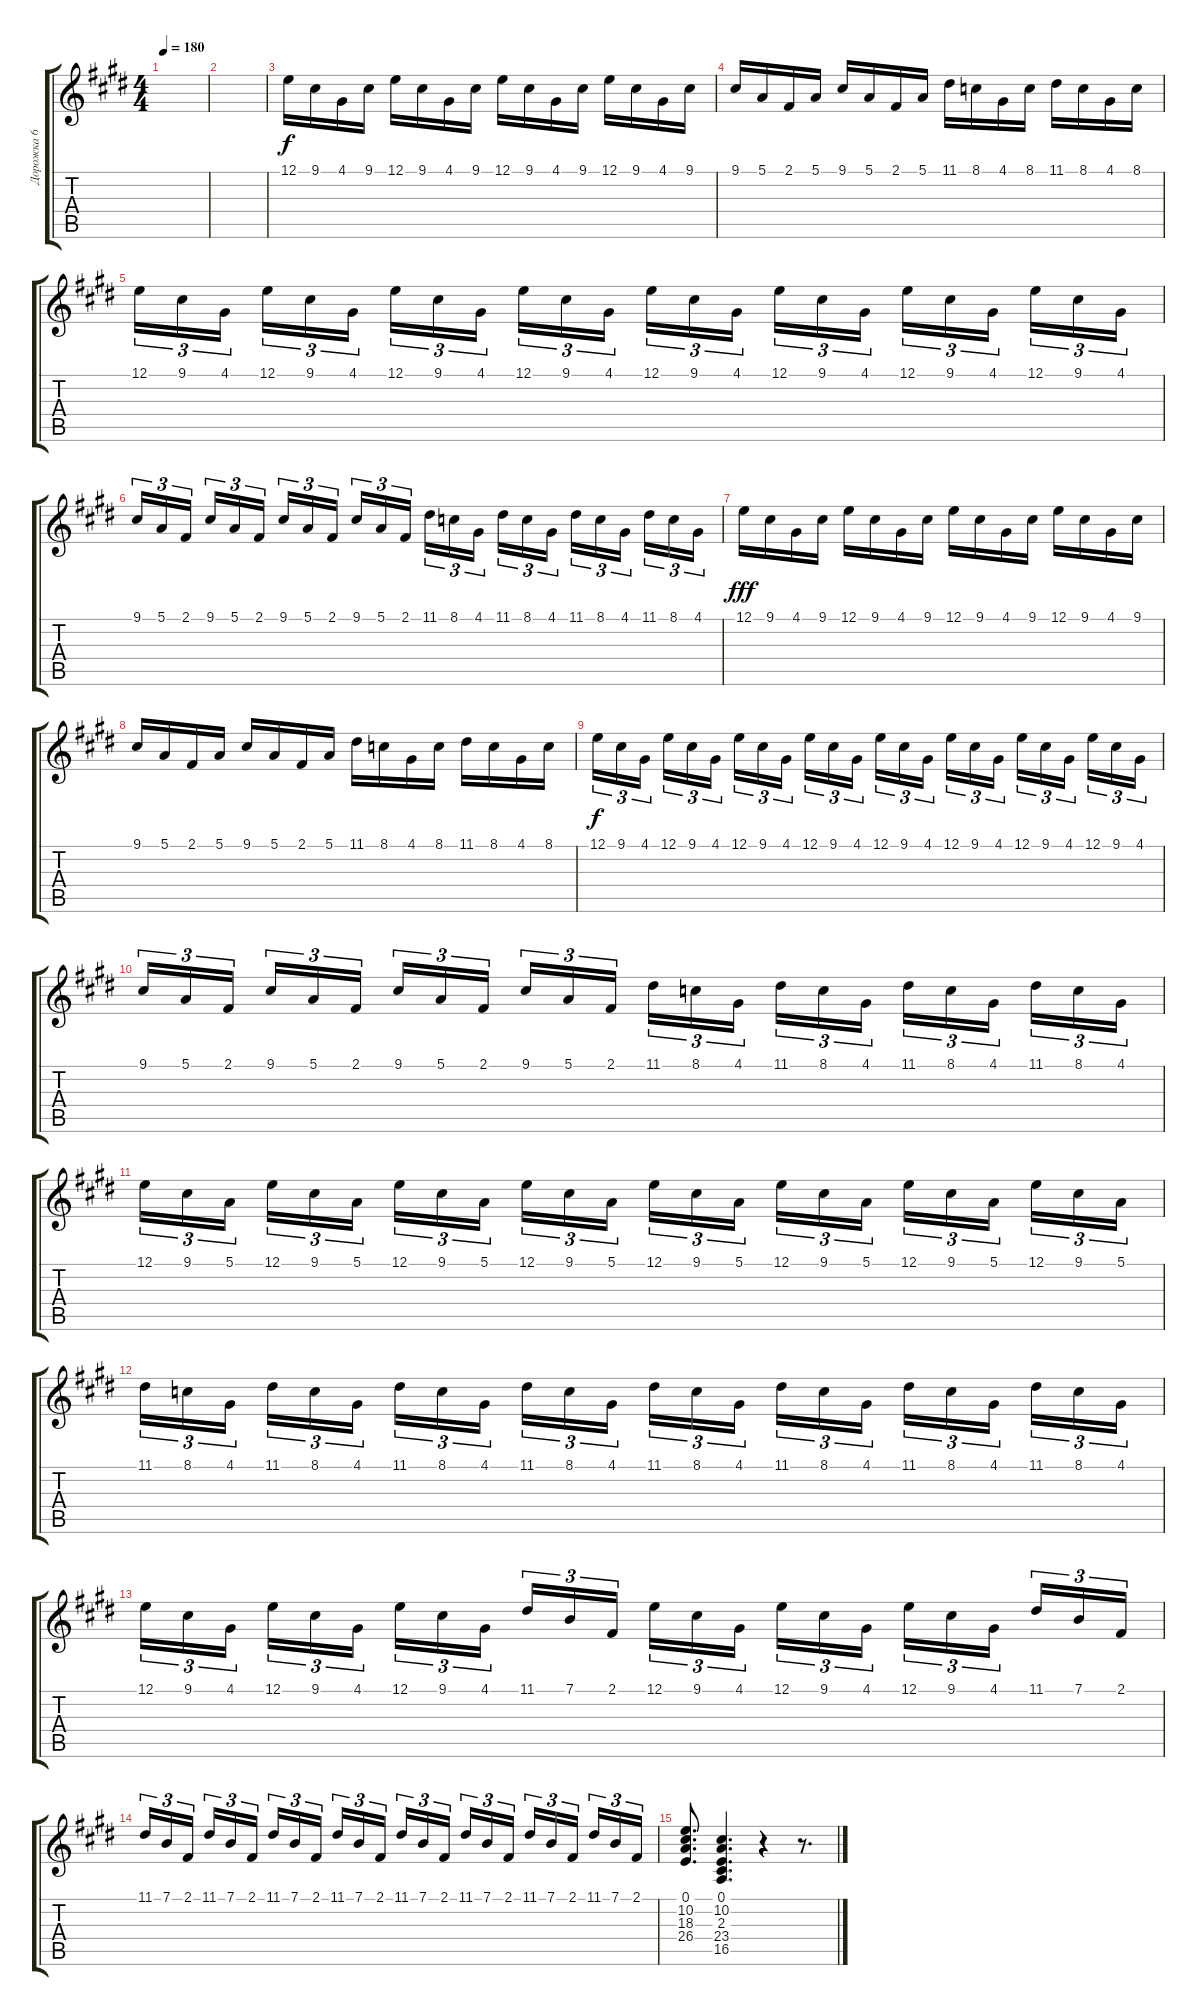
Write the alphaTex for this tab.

\track ("Дорожка 6" "Дорожка 6") {instrument acousticgrandpiano}
\staff {score tabs}
\tuning (E4 B3 G3 D3 A2 E2) {hide}
\ts (4 4)
\tempo 180
\clef g2
\ks c#minor
|
|
12.1.16 9.1.16 4.1.16 9.1.16 12.1.16 9.1.16 4.1.16 9.1.16 12.1.16 9.1.16 4.1.16 9.1.16 12.1.16 9.1.16 4.1.16 9.1.16 |
9.1.16 5.1.16 2.1.16 5.1.16 9.1.16 5.1.16 2.1.16 5.1.16 11.1.16 8.1.16 4.1.16 8.1.16 11.1.16 8.1.16 4.1.16 8.1.16 |
12.1.16{tu (3 2) dy f} 9.1.16{tu (3 2)} 4.1.16{tu (3 2) beam splitsecondary} 12.1.16{tu (3 2)} 9.1.16{tu (3 2)} 4.1.16{tu (3 2)} 12.1.16{tu (3 2)} 9.1.16{tu (3 2)} 4.1.16{tu (3 2) beam splitsecondary} 12.1.16{tu (3 2)} 9.1.16{tu (3 2)} 4.1.16{tu (3 2)} 12.1.16{tu (3 2)} 9.1.16{tu (3 2)} 4.1.16{tu (3 2) beam splitsecondary} 12.1.16{tu (3 2)} 9.1.16{tu (3 2)} 4.1.16{tu (3 2)} 12.1.16{tu (3 2)} 9.1.16{tu (3 2)} 4.1.16{tu (3 2) beam splitsecondary} 12.1.16{tu (3 2)} 9.1.16{tu (3 2)} 4.1.16{tu (3 2)} |
9.1.16{tu (3 2)} 5.1.16{tu (3 2)} 2.1.16{tu (3 2) beam splitsecondary} 9.1.16{tu (3 2)} 5.1.16{tu (3 2)} 2.1.16{tu (3 2)} 9.1.16{tu (3 2)} 5.1.16{tu (3 2)} 2.1.16{tu (3 2) beam splitsecondary} 9.1.16{tu (3 2)} 5.1.16{tu (3 2)} 2.1.16{tu (3 2)} 11.1.16{tu (3 2)} 8.1.16{tu (3 2)} 4.1.16{tu (3 2) beam splitsecondary} 11.1.16{tu (3 2)} 8.1.16{tu (3 2)} 4.1.16{tu (3 2)} 11.1.16{tu (3 2)} 8.1.16{tu (3 2)} 4.1.16{tu (3 2) beam splitsecondary} 11.1.16{tu (3 2)} 8.1.16{tu (3 2)} 4.1.16{tu (3 2)} |
12.1.16{dy fff} 9.1.16 4.1.16 9.1.16 12.1.16 9.1.16 4.1.16 9.1.16 12.1.16 9.1.16 4.1.16 9.1.16 12.1.16 9.1.16 4.1.16 9.1.16 |
9.1.16 5.1.16 2.1.16 5.1.16 9.1.16 5.1.16 2.1.16 5.1.16 11.1.16 8.1.16 4.1.16 8.1.16 11.1.16 8.1.16 4.1.16 8.1.16 |
12.1.16{tu (3 2) dy f} 9.1.16{tu (3 2)} 4.1.16{tu (3 2) beam splitsecondary} 12.1.16{tu (3 2)} 9.1.16{tu (3 2)} 4.1.16{tu (3 2)} 12.1.16{tu (3 2)} 9.1.16{tu (3 2)} 4.1.16{tu (3 2) beam splitsecondary} 12.1.16{tu (3 2)} 9.1.16{tu (3 2)} 4.1.16{tu (3 2)} 12.1.16{tu (3 2)} 9.1.16{tu (3 2)} 4.1.16{tu (3 2) beam splitsecondary} 12.1.16{tu (3 2)} 9.1.16{tu (3 2)} 4.1.16{tu (3 2)} 12.1.16{tu (3 2)} 9.1.16{tu (3 2)} 4.1.16{tu (3 2) beam splitsecondary} 12.1.16{tu (3 2)} 9.1.16{tu (3 2)} 4.1.16{tu (3 2)} |
9.1.16{tu (3 2)} 5.1.16{tu (3 2)} 2.1.16{tu (3 2) beam splitsecondary} 9.1.16{tu (3 2)} 5.1.16{tu (3 2)} 2.1.16{tu (3 2)} 9.1.16{tu (3 2)} 5.1.16{tu (3 2)} 2.1.16{tu (3 2) beam splitsecondary} 9.1.16{tu (3 2)} 5.1.16{tu (3 2)} 2.1.16{tu (3 2)} 11.1.16{tu (3 2)} 8.1.16{tu (3 2)} 4.1.16{tu (3 2) beam splitsecondary} 11.1.16{tu (3 2)} 8.1.16{tu (3 2)} 4.1.16{tu (3 2)} 11.1.16{tu (3 2)} 8.1.16{tu (3 2)} 4.1.16{tu (3 2) beam splitsecondary} 11.1.16{tu (3 2)} 8.1.16{tu (3 2)} 4.1.16{tu (3 2)} |
12.1.16{tu (3 2)} 9.1.16{tu (3 2)} 5.1.16{tu (3 2) beam splitsecondary} 12.1.16{tu (3 2)} 9.1.16{tu (3 2)} 5.1.16{tu (3 2)} 12.1.16{tu (3 2)} 9.1.16{tu (3 2)} 5.1.16{tu (3 2) beam splitsecondary} 12.1.16{tu (3 2)} 9.1.16{tu (3 2)} 5.1.16{tu (3 2)} 12.1.16{tu (3 2)} 9.1.16{tu (3 2)} 5.1.16{tu (3 2) beam splitsecondary} 12.1.16{tu (3 2)} 9.1.16{tu (3 2)} 5.1.16{tu (3 2)} 12.1.16{tu (3 2)} 9.1.16{tu (3 2)} 5.1.16{tu (3 2) beam splitsecondary} 12.1.16{tu (3 2)} 9.1.16{tu (3 2)} 5.1.16{tu (3 2)} |
11.1.16{tu (3 2)} 8.1.16{tu (3 2)} 4.1.16{tu (3 2) beam splitsecondary} 11.1.16{tu (3 2)} 8.1.16{tu (3 2)} 4.1.16{tu (3 2)} 11.1.16{tu (3 2)} 8.1.16{tu (3 2)} 4.1.16{tu (3 2) beam splitsecondary} 11.1.16{tu (3 2)} 8.1.16{tu (3 2)} 4.1.16{tu (3 2)} 11.1.16{tu (3 2)} 8.1.16{tu (3 2)} 4.1.16{tu (3 2) beam splitsecondary} 11.1.16{tu (3 2)} 8.1.16{tu (3 2)} 4.1.16{tu (3 2)} 11.1.16{tu (3 2)} 8.1.16{tu (3 2)} 4.1.16{tu (3 2) beam splitsecondary} 11.1.16{tu (3 2)} 8.1.16{tu (3 2)} 4.1.16{tu (3 2)} |
12.1.16{tu (3 2)} 9.1.16{tu (3 2)} 4.1.16{tu (3 2) beam splitsecondary} 12.1.16{tu (3 2)} 9.1.16{tu (3 2)} 4.1.16{tu (3 2)} 12.1.16{tu (3 2)} 9.1.16{tu (3 2)} 4.1.16{tu (3 2) beam splitsecondary} 11.1.16{tu (3 2)} 7.1.16{tu (3 2)} 2.1.16{tu (3 2)} 12.1.16{tu (3 2)} 9.1.16{tu (3 2)} 4.1.16{tu (3 2) beam splitsecondary} 12.1.16{tu (3 2)} 9.1.16{tu (3 2)} 4.1.16{tu (3 2)} 12.1.16{tu (3 2)} 9.1.16{tu (3 2)} 4.1.16{tu (3 2) beam splitsecondary} 11.1.16{tu (3 2)} 7.1.16{tu (3 2)} 2.1.16{tu (3 2)} |
11.1.16{tu (3 2)} 7.1.16{tu (3 2)} 2.1.16{tu (3 2) beam splitsecondary} 11.1.16{tu (3 2)} 7.1.16{tu (3 2)} 2.1.16{tu (3 2)} 11.1.16{tu (3 2)} 7.1.16{tu (3 2)} 2.1.16{tu (3 2) beam splitsecondary} 11.1.16{tu (3 2)} 7.1.16{tu (3 2)} 2.1.16{tu (3 2)} 11.1.16{tu (3 2)} 7.1.16{tu (3 2)} 2.1.16{tu (3 2) beam splitsecondary} 11.1.16{tu (3 2)} 7.1.16{tu (3 2)} 2.1.16{tu (3 2)} 11.1.16{tu (3 2)} 7.1.16{tu (3 2)} 2.1.16{tu (3 2) beam splitsecondary} 11.1.16{tu (3 2)} 7.1.16{tu (3 2)} 2.1.16{tu (3 2)} |
(0.1 10.2 18.3 26.4).8{d} (0.1 10.2 2.3 23.4 16.5).4{d} r.4 r.8{d}
